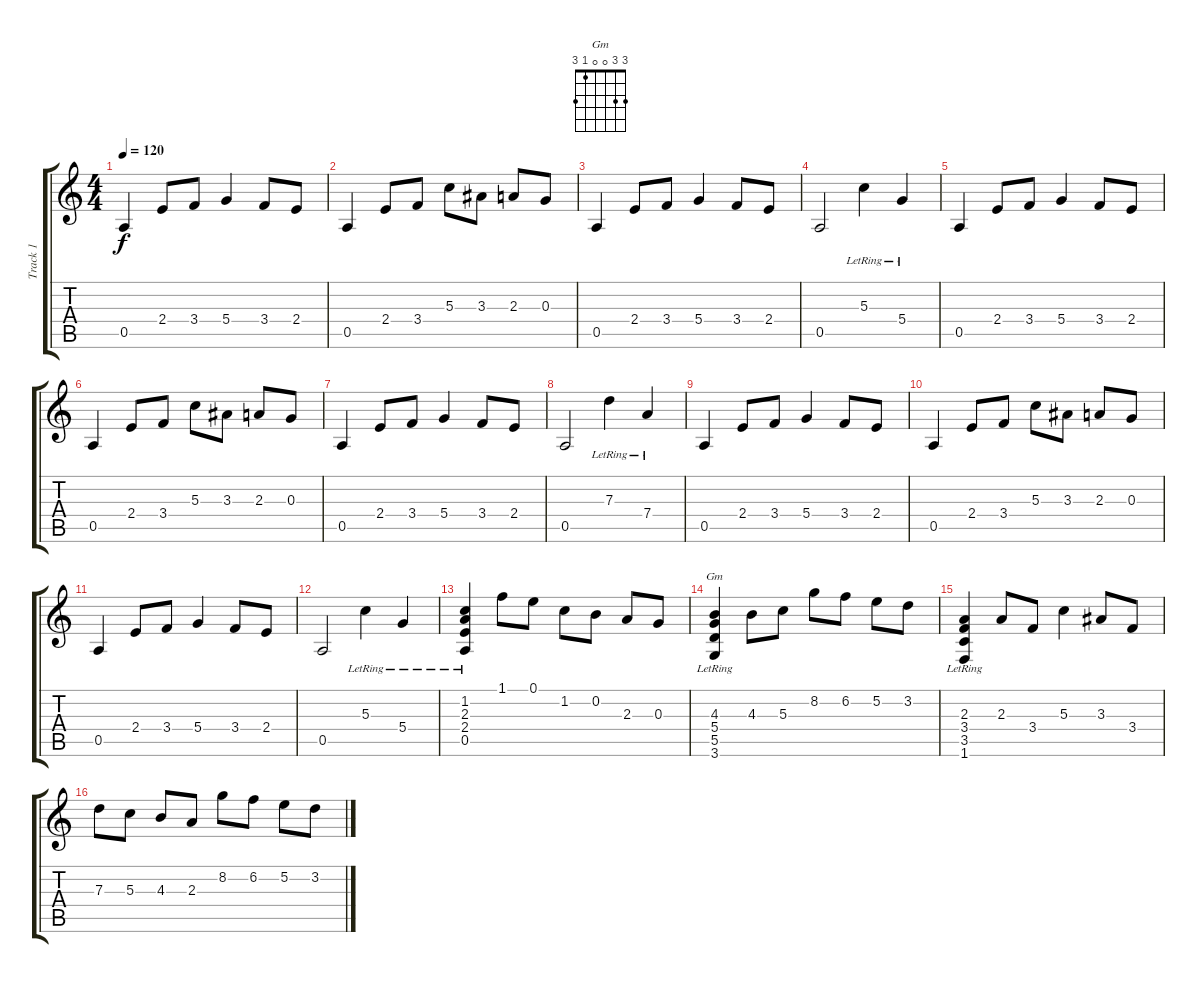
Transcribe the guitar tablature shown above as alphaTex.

\track ("Track 1" "Track 1") {instrument acousticguitarsteel}
\staff {score tabs}
\tuning (E4 B3 G3 D3 A2 E2) {hide}
\chord ("Gm" 3 3 0 0 1 3)
\ts (4 4)
\tempo 120
\clef g2
\ks c
0.5.4{dy f} 2.4.8 3.4.8 5.4.4 3.4.8 2.4.8 |
0.5.4 2.4.8 3.4.8 5.3.8 3.3.8 2.3.8 0.3.8 |
0.5.4 2.4.8 3.4.8 5.4.4 3.4.8 2.4.8 |
0.5.2 5.3{lr}.4 5.4{lr}.4 |
0.5.4 2.4.8 3.4.8 5.4.4 3.4.8 2.4.8 |
0.5.4 2.4.8 3.4.8 5.3.8 3.3.8 2.3.8 0.3.8 |
0.5.4 2.4.8 3.4.8 5.4.4 3.4.8 2.4.8 |
0.5.2 7.3{lr}.4 7.4{lr}.4 |
0.5.4 2.4.8 3.4.8 5.4.4 3.4.8 2.4.8 |
0.5.4 2.4.8 3.4.8 5.3.8 3.3.8 2.3.8 0.3.8 |
0.5.4 2.4.8 3.4.8 5.4.4 3.4.8 2.4.8 |
0.5.2 5.3{lr}.4 5.4{lr}.4 |
(1.2{lr} 2.3{lr} 2.4{lr} 0.5{lr}).4 1.1.8 0.1.8 1.2.8 0.2.8 2.3.8 0.3.8 |
(4.3{lr} 5.4{lr} 5.5{lr} 3.6{lr}).4{ch "Gm"} 4.3.8 5.3.8 8.2.8 6.2.8 5.2.8 3.2.8 |
(2.3{lr} 3.4{lr} 3.5{lr} 1.6{lr}).4 2.3.8 3.4.8 5.3.4 3.3.8 3.4.8 |
7.3.8 5.3.8 4.3.8 2.3.8 8.2.8 6.2.8 5.2.8 3.2.8
